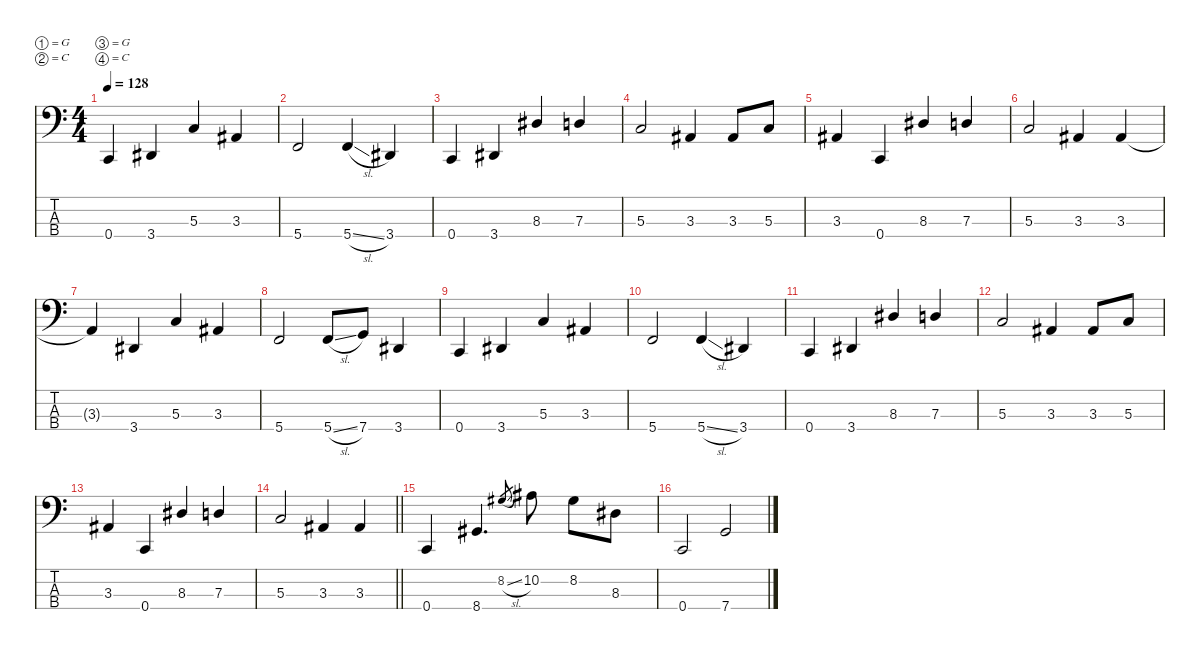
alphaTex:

\defaultSystemsLayout 4
\hideDynamics
\bracketExtendMode nobrackets
\singleTrackTrackNamePolicy hidden
\multiTrackTrackNamePolicy hidden
\otherSystemsTrackNameOrientation horizontal
\track ("Craig McFarland" "el.bs.") {defaultSystemsLayout 8 instrument electricbasspick}
\staff {score tabs}
\tuning (G2 C2 G1 C1)
\ts (4 4)
\tempo 128
\clef f4
\ks c
0.4.4{dy f beam Up} 3.4{acc #}.4{beam Up} 5.3.4{beam Up} 3.3{acc #}.4{beam Up} |
5.4.2{beam Up} 5.4{sl}.4{beam Up} 3.4{acc #}.4{beam Up} |
0.4.4{beam Up} 3.4{acc #}.4{beam Up} 8.3{acc #}.4{beam Up} 7.3.4{beam Up} |
5.3.2{beam Up} 3.3{acc #}.4{beam Up} 3.3{acc #}.8{beam Up} 5.3.8{beam Up} |
3.3{acc #}.4{beam Up} 0.4.4{beam Up} 8.3{acc #}.4{beam Up} 7.3.4{beam Up} |
5.3.2{beam Up} 3.3{acc #}.4{beam Up} 3.3{acc #}.4{beam Up} |
3.3{t acc #}.4{beam Up} 3.4{acc #}.4{beam Up} 5.3.4{beam Up} 3.3{acc #}.4{beam Up} |
5.4.2{beam Up} 5.4{sl}.8{beam Up} 7.4.8{beam Up} 3.4{acc #}.4{beam Up} |
0.4.4{beam Up} 3.4{acc #}.4{beam Up} 5.3.4{beam Up} 3.3{acc #}.4{beam Up} |
5.4.2{beam Up} 5.4{sl}.4{beam Up} 3.4{acc #}.4{beam Up} |
0.4.4{beam Up} 3.4{acc #}.4{beam Up} 8.3{acc #}.4{beam Up} 7.3.4{beam Up} |
5.3.2{beam Up} 3.3{acc #}.4{beam Up} 3.3{acc #}.8{beam Up} 5.3.8{beam Up} |
3.3{acc #}.4{beam Up} 0.4.4{beam Up} 8.3{acc #}.4{beam Up} 7.3.4{beam Up} |
\barLineRight lightlight
5.3.2{beam Up} 3.3{acc #}.4{beam Up} 3.3{acc #}.4{beam Up} |
0.4.4{beam Up} 8.4{acc #}.4{d beam Up} 8.2{sl acc #}.8{gr dy mf beam Up} 10.2{acc #}.8{dy f beam Down} 8.2{acc #}.8{beam Down} 8.3{acc #}.8{beam Down} |
0.4.2{beam Up} 7.4.2{beam Up}
